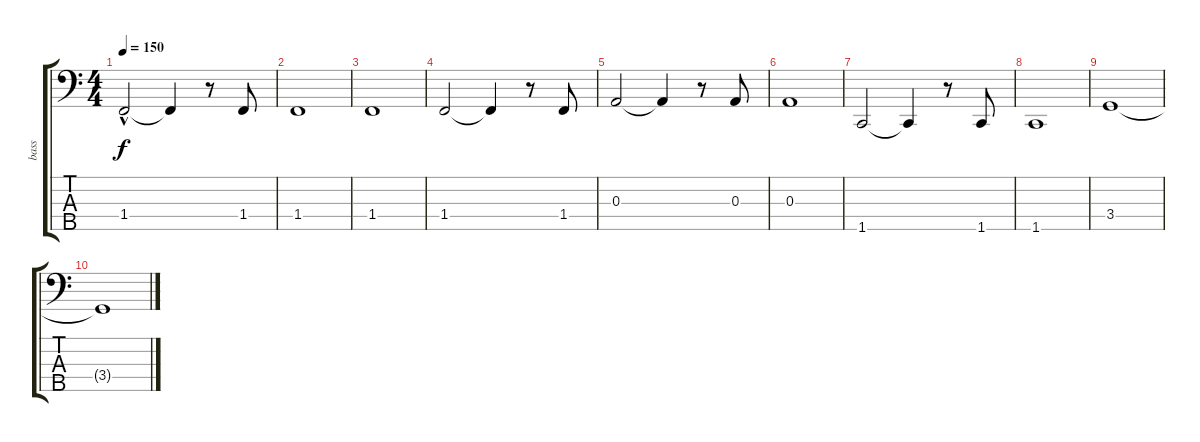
\track ("bass" "bass") {instrument electricbassfinger}
\staff {score tabs}
\tuning (G2 D2 A1 E1 B0) {hide}
\ts (4 4)
\tempo 150
\clef f4
\ks c
1.4{hac}.2{dy f} 1.4{t}.4 r.8 1.4.8 |
1.4.1 |
1.4.1 |
1.4.2 1.4{t}.4 r.8 1.4.8 |
0.3.2 0.3{t}.4 r.8 0.3.8 |
0.3.1 |
1.5.2 1.5{t}.4 r.8 1.5.8 |
1.5.1 |
3.4.1 |
3.4{t}.1
